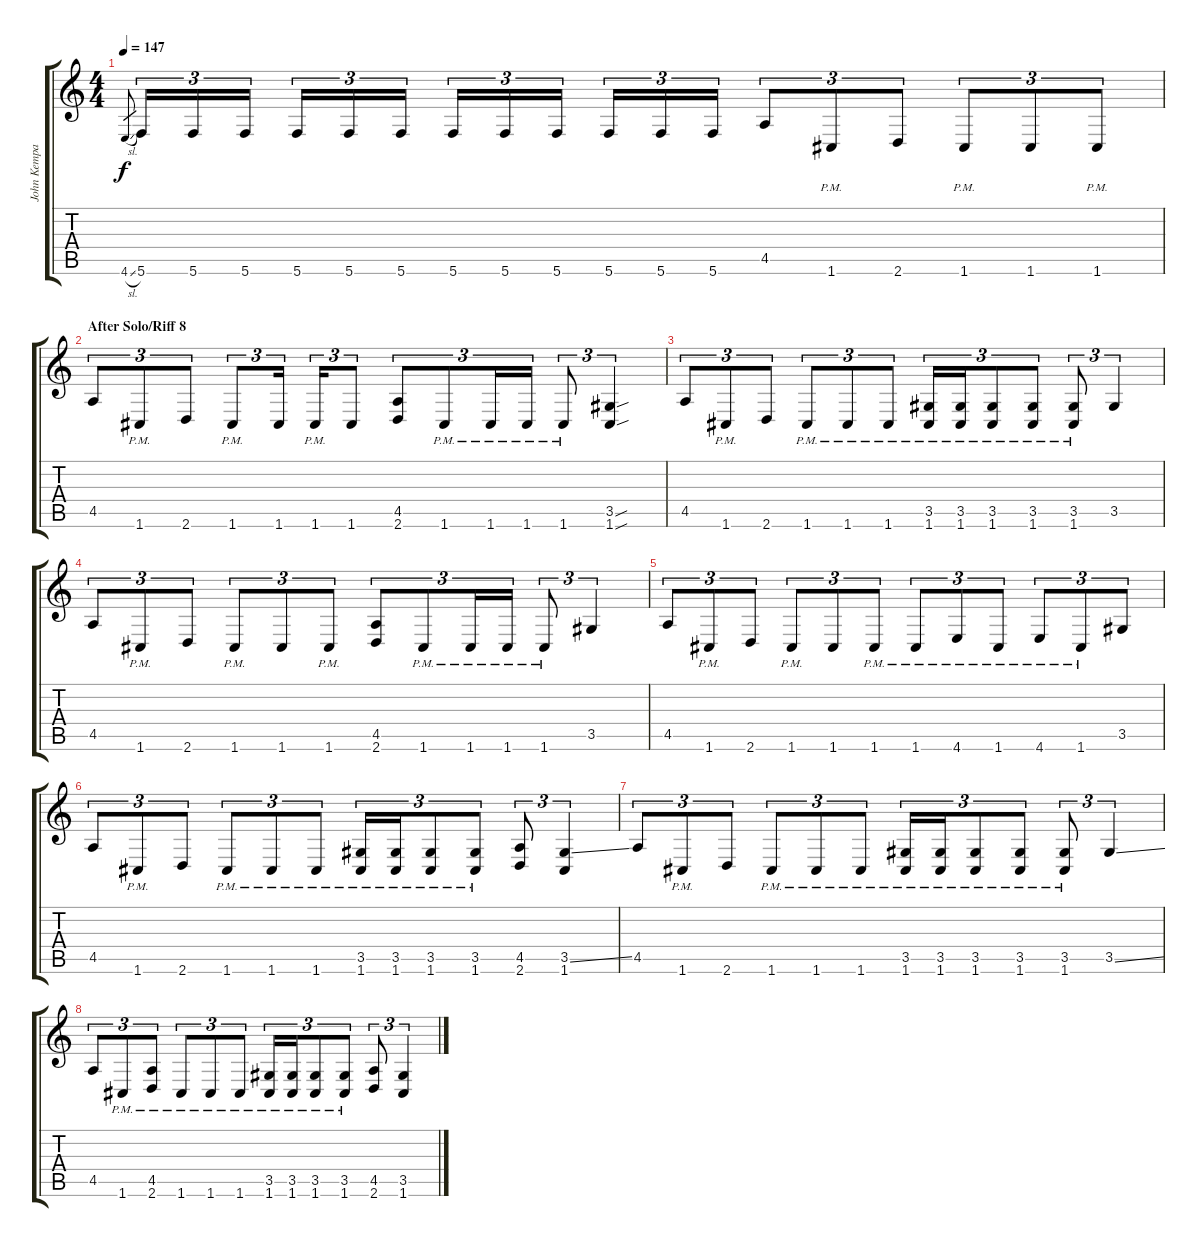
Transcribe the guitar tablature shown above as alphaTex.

\track ("John Kempainen (Rhythm Guitar)" "John Kempa") {instrument distortionguitar}
\staff {score tabs}
\tuning (C4 G3 Eb3 Bb2 F2 C2) {hide}
\ts (4 4)
\tempo 147
\clef g2
\ks c
4.6{sl}.8{gr dy f} 5.6.16{tu (3 2)} 5.6.16{tu (3 2)} 5.6.16{tu (3 2)} 5.6.16{tu (3 2)} 5.6.16{tu (3 2)} 5.6.16{tu (3 2)} 5.6.16{tu (3 2)} 5.6.16{tu (3 2)} 5.6.16{tu (3 2)} 5.6.16{tu (3 2)} 5.6.16{tu (3 2)} 5.6.16{tu (3 2)} 4.5.8{tu (3 2)} 1.6{pm}.8{tu (3 2)} 2.6.8{tu (3 2)} 1.6{pm}.8{tu (3 2)} 1.6.8{tu (3 2)} 1.6{pm}.8{tu (3 2)} |
\section ("" "After Solo/Riff 8")
4.5.8{tu (3 2) balance 0} 1.6{pm}.8{tu (3 2)} 2.6.8{tu (3 2)} 1.6{pm}.8{tu (3 2)} 1.6.16{tu (3 2)} 1.6{pm}.16{tu (3 2)} 1.6.8{tu (3 2)} (4.5 2.6).8{tu (3 2)} 1.6{pm}.8{tu (3 2)} 1.6{pm}.16{tu (3 2)} 1.6{pm}.16{tu (3 2)} 1.6{pm}.8{tu (3 2)} (3.5{sou} 1.6{sou}).4{tu (3 2)} |
4.5.8{tu (3 2)} 1.6{pm}.8{tu (3 2)} 2.6.8{tu (3 2)} 1.6{pm}.8{tu (3 2)} 1.6{pm}.8{tu (3 2)} 1.6{pm}.8{tu (3 2)} (3.5{pm} 1.6{pm}).16{tu (3 2)} (3.5{pm} 1.6{pm}).16{tu (3 2)} (3.5{pm} 1.6{pm}).8{tu (3 2)} (3.5{pm} 1.6{pm}).8{tu (3 2)} (3.5{pm} 1.6).8{tu (3 2)} 3.5.4{tu (3 2)} |
4.5.8{tu (3 2)} 1.6{pm}.8{tu (3 2)} 2.6.8{tu (3 2)} 1.6{pm}.8{tu (3 2)} 1.6.8{tu (3 2)} 1.6{pm}.8{tu (3 2)} (4.5 2.6).8{tu (3 2)} 1.6{pm}.8{tu (3 2)} 1.6{pm}.16{tu (3 2)} 1.6{pm}.16{tu (3 2)} 1.6{pm}.8{tu (3 2)} 3.5.4{tu (3 2)} |
4.5.8{tu (3 2)} 1.6{pm}.8{tu (3 2)} 2.6.8{tu (3 2)} 1.6{pm}.8{tu (3 2)} 1.6.8{tu (3 2)} 1.6{pm}.8{tu (3 2)} 1.6{pm}.8{tu (3 2)} 4.6{pm}.8{tu (3 2)} 1.6{pm}.8{tu (3 2)} 4.6{pm}.8{tu (3 2)} 1.6{pm}.8{tu (3 2)} 3.5.8{tu (3 2)} |
4.5.8{tu (3 2)} 1.6{pm}.8{tu (3 2)} 2.6.8{tu (3 2)} 1.6{pm}.8{tu (3 2)} 1.6{pm}.8{tu (3 2)} 1.6{pm}.8{tu (3 2)} (3.5{pm} 1.6{pm}).16{tu (3 2)} (3.5{pm} 1.6{pm}).16{tu (3 2)} (3.5{pm} 1.6{pm}).8{tu (3 2)} (3.5{pm} 1.6{pm}).8{tu (3 2)} (4.5 2.6).8{tu (3 2)} (3.5{ss} 1.6).4{tu (3 2)} |
4.5.8{tu (3 2)} 1.6{pm}.8{tu (3 2)} 2.6.8{tu (3 2)} 1.6{pm}.8{tu (3 2)} 1.6{pm}.8{tu (3 2)} 1.6{pm}.8{tu (3 2)} (3.5{pm} 1.6{pm}).16{tu (3 2)} (3.5{pm} 1.6{pm}).16{tu (3 2)} (3.5{pm} 1.6{pm}).8{tu (3 2)} (3.5{pm} 1.6{pm}).8{tu (3 2)} (3.5{pm} 1.6{pm}).8{tu (3 2)} 3.5{ss}.4{tu (3 2)} |
4.5.8{tu (3 2)} 1.6{pm}.8{tu (3 2)} (4.5{pm} 2.6{pm}).8{tu (3 2)} 1.6{pm}.8{tu (3 2)} 1.6{pm}.8{tu (3 2)} 1.6{pm}.8{tu (3 2)} (3.5{pm} 1.6{pm}).16{tu (3 2)} (3.5{pm} 1.6{pm}).16{tu (3 2)} (3.5{pm} 1.6{pm}).8{tu (3 2)} (3.5{pm} 1.6{pm}).8{tu (3 2)} (4.5 2.6).8{tu (3 2)} (3.5 1.6).4{tu (3 2)}
